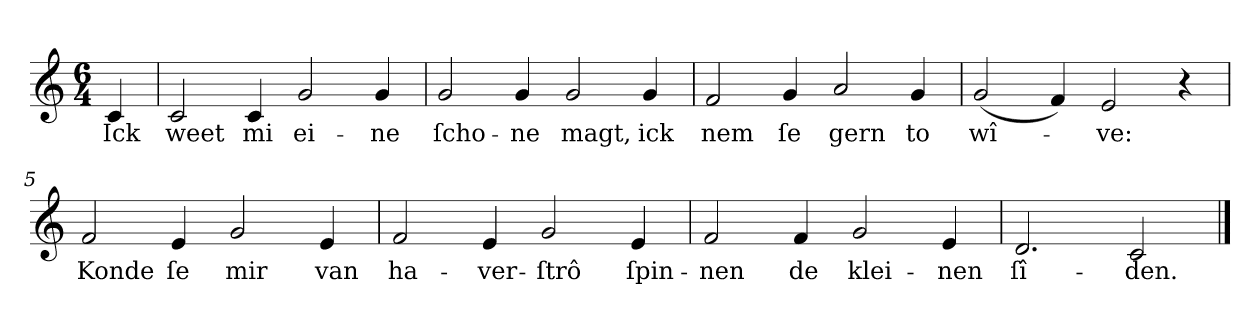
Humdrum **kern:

**kern	**text
*part1	*part1
*staff1	*staff1
*k[]	*
*C:	*
*M6/4	*
=	=
4c	Ick
=1	=1
2c	weet
4c	mi
2g	ei-
4g	-ne
=2	=2
2g	ſcho-
4g	-ne
2g	magt,
4g	ick
=3	=3
2f	nem
4g	ſe
2a	gern
4g	to
=4	=4
(2g	wî-
4f)	.
2e	ve:
4r	.
=5	=5
2f	Konde
4e	ſe
2g	mir
4e	van
=6	=6
2f	ha-
4e	-ver-
2g	-ſtrô
4e	ſpin-
=7	=7
2f	-nen
4f	de
2g	klei-
4e	-nen
=8	=8
2.d	ſî-
2c	-den.
==	==
*-	*-
